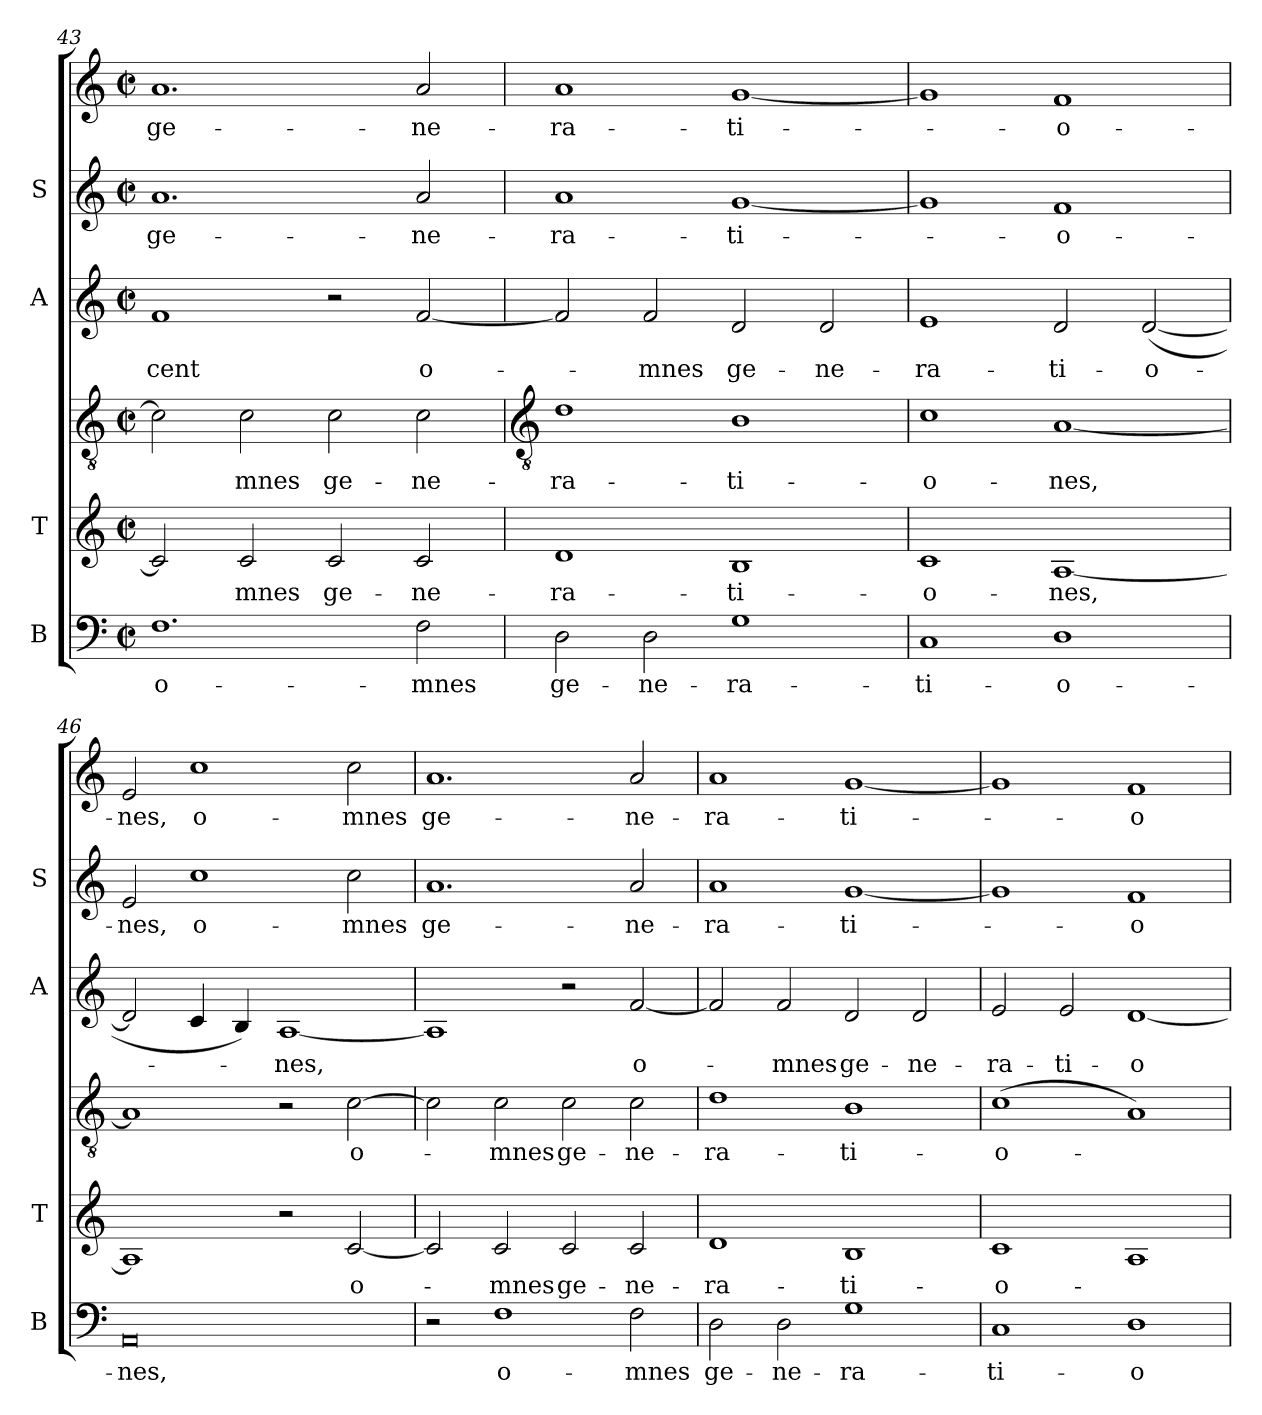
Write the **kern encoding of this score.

**kern	**text	**kern	**text	**kern	**text	**kern	**text	**kern	**text	**kern	**text
*part4	*part4	*part3	*part3	*part3	*part3	*part2	*part2	*part1	*part1	*part1	*part1
*staff6	*staff6	*staff5	*staff5	*staff4	*staff4	*staff3	*staff3	*staff2	*staff2	*staff1	*staff1
*I"B	*	*I"T	*	*	*	*I"A	*	*I"S	*	*	*
*I'B	*	*I'T	*	*	*	*I'A	*	*I'S	*	*	*
*clefF4	*	*	*	*clefGv2	*	*clefG2	*	*	*	*clefG2	*
*k[]	*	*k[]	*	*k[]	*	*k[]	*	*k[]	*	*k[]	*
*C:	*	*C:	*	*C:	*	*C:	*	*C:	*	*C:	*
*M4/2	*	*M4/2	*	*M4/2	*	*M4/2	*	*M4/2	*	*M4/2	*
*met(c|)	*	*met(c|)	*	*met(c|)	*	*met(c|)	*	*met(c|)	*	*met(c|)	*
=43	=43	=43	=43	=43	=43	=43	=43	=43	=43	=43	=43
!	!LO:LY:b	!	!	!	!	!	!LO:LY:b	!	!LO:LY:b	!	!LO:LY:b
1.F	o-	2c]	.	2c]	.	1f	cent	1.a	ge-	1.a	ge-
!	!	!	!LO:LY:b	!	!LO:LY:b	!	!	!	!	!	!
.	.	2c	mnes	2c	mnes	.	.	.	.	.	.
!	!	!	!LO:LY:b	!	!LO:LY:b	!	!	!	!	!	!
.	.	2c	ge-	2c	ge-	2r	.	.	.	.	.
!	!LO:LY:b	!	!LO:LY:b	!	!LO:LY:b	!	!LO:LY:b	!	!LO:LY:b	!	!LO:LY:b
2F	-mnes	2c	-ne-	2c	-ne-	[2f	o-	2a	-ne-	2a	-ne-
!!LO:LB:g=z
=44	=44	=44	=44	=44	=44	=44	=44	=44	=44	=44	=44
*	*	*	*	*clefGv2	*	*	*	*	*	*	*
!	!LO:LY:b	!	!LO:LY:b	!	!LO:LY:b	!	!	!	!LO:LY:b	!	!LO:LY:b
2D	ge-	1d	-ra-	1d	-ra-	2f]	.	1a	-ra-	1a	-ra-
!	!LO:LY:b	!	!	!	!	!	!LO:LY:b	!	!	!	!
2D	-ne-	.	.	.	.	2f	mnes	.	.	.	.
!	!LO:LY:b	!	!LO:LY:b	!	!LO:LY:b	!	!LO:LY:b	!	!LO:LY:b	!	!LO:LY:b
1G	-ra-	1B	-ti-	1B	-ti-	2d	ge-	[1g	-ti-	[1g	-ti-
!	!	!	!	!	!	!	!LO:LY:b	!	!	!	!
.	.	.	.	.	.	2d	-ne-	.	.	.	.
=45	=45	=45	=45	=45	=45	=45	=45	=45	=45	=45	=45
!	!LO:LY:b	!	!LO:LY:b	!	!LO:LY:b	!	!LO:LY:b	!	!	!	!
1C	-ti-	1c	-o-	1c	-o-	1e	-ra-	1g]	.	1g]	.
!	!LO:LY:b	!	!LO:LY:b	!	!LO:LY:b	!	!LO:LY:b	!	!LO:LY:b	!	!LO:LY:b
1D	-o-	[1A	-nes,	[1A	-nes,	2d	-ti-	1f	o-	1f	o-
!	!	!	!	!	!	!	!LO:LY:b	!	!	!	!
.	.	.	.	.	.	(<[2d	-o-	.	.	.	.
=46	=46	=46	=46	=46	=46	=46	=46	=46	=46	=46	=46
!	!LO:LY:b	!	!	!	!	!	!	!	!LO:LY:b	!	!LO:LY:b
0AA	-nes,	1A]	.	1A]	.	2d]	.	2e	-nes,	2e	-nes,
!	!	!	!	!	!	!	!	!	!LO:LY:b	!	!LO:LY:b
.	.	.	.	.	.	4c	.	1cc	o-	1cc	o-
.	.	.	.	.	.	4B)	.	.	.	.	.
!	!	!	!	!	!	!	!LO:LY:b	!	!	!	!
.	.	2r	.	2r	.	[1A	nes,	.	.	.	.
!	!	!	!LO:LY:b	!	!LO:LY:b	!	!	!	!LO:LY:b	!	!LO:LY:b
.	.	[2c	o-	[2c	o-	.	.	2cc	-mnes	2cc	-mnes
=47	=47	=47	=47	=47	=47	=47	=47	=47	=47	=47	=47
!	!	!	!	!	!	!	!	!	!LO:LY:b	!	!LO:LY:b
2r	.	2c]	.	2c]	.	1A]	.	1.a	ge-	1.a	ge-
!	!LO:LY:b	!	!LO:LY:b	!	!LO:LY:b	!	!	!	!	!	!
1F	o-	2c	mnes	2c	mnes	.	.	.	.	.	.
!	!	!	!LO:LY:b	!	!LO:LY:b	!	!	!	!	!	!
.	.	2c	ge-	2c	ge-	2r	.	.	.	.	.
!	!LO:LY:b	!	!LO:LY:b	!	!LO:LY:b	!	!LO:LY:b	!	!LO:LY:b	!	!LO:LY:b
2F	-mnes	2c	-ne-	2c	-ne-	[2f	o-	2a	-ne-	2a	-ne-
=48	=48	=48	=48	=48	=48	=48	=48	=48	=48	=48	=48
!	!LO:LY:b	!	!LO:LY:b	!	!LO:LY:b	!	!	!	!LO:LY:b	!	!LO:LY:b
2D	ge-	1d	-ra-	1d	-ra-	2f]	.	1a	-ra-	1a	-ra-
!	!LO:LY:b	!	!	!	!	!	!LO:LY:b	!	!	!	!
2D	-ne-	.	.	.	.	2f	mnes	.	.	.	.
!	!LO:LY:b	!	!LO:LY:b	!	!LO:LY:b	!	!LO:LY:b	!	!LO:LY:b	!	!LO:LY:b
1G	-ra-	1B	-ti-	1B	-ti-	2d	ge-	[1g	-ti-	[1g	-ti-
!	!	!	!	!	!	!	!LO:LY:b	!	!	!	!
.	.	.	.	.	.	2d	-ne-	.	.	.	.
=49	=49	=49	=49	=49	=49	=49	=49	=49	=49	=49	=49
!	!LO:LY:b	!	!LO:LY:b	!	!LO:LY:b	!	!LO:LY:b	!	!	!	!
1C	-ti-	1c	-o-	(<1c	-o-	2e	-ra-	1g]	.	1g]	.
!	!	!	!	!	!	!	!LO:LY:b	!	!	!	!
.	.	.	.	.	.	2e	-ti-	.	.	.	.
!	!LO:LY:b	!	!	!	!	!	!LO:LY:b	!	!LO:LY:b	!	!LO:LY:b
1D	-o-	1A	.	1A)	.	[1d	-o-	1f	o-	1f	o-
=	=	=	=	=	=	=	=	=	=	=	=
*-	*-	*-	*-	*-	*-	*-	*-	*-	*-	*-	*-
